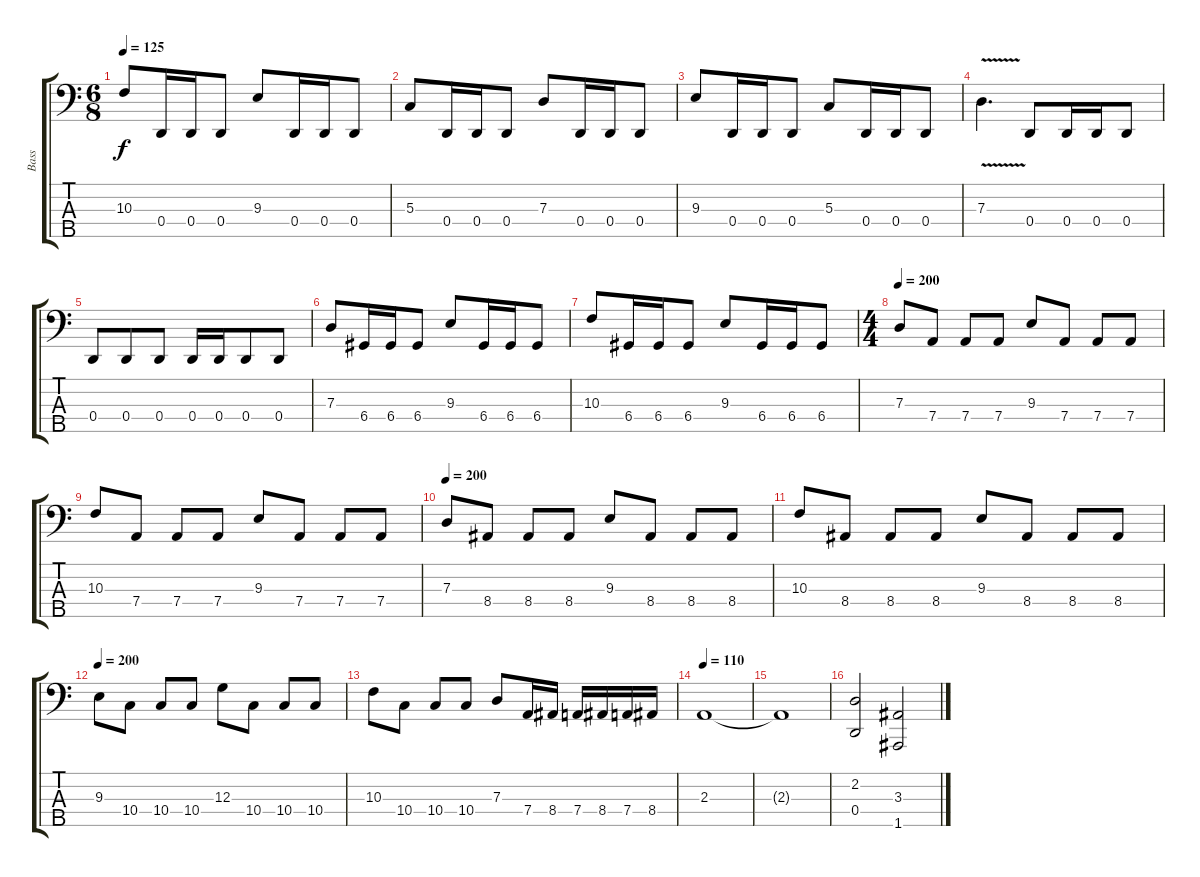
\track ("Bass" "Bass") {instrument electricbasspick}
\staff {score tabs}
\tuning (F2 C2 G1 D1 A0) {hide}
\ts (6 8)
\tempo 125
\clef f4
\ks c
10.3.8{dy f} 0.4.16 0.4.16 0.4.8 9.3.8 0.4.16 0.4.16 0.4.8 |
5.3.8 0.4.16 0.4.16 0.4.8 7.3.8 0.4.16 0.4.16 0.4.8 |
9.3.8 0.4.16 0.4.16 0.4.8 5.3.8 0.4.16 0.4.16 0.4.8 |
7.3{v}.4{d} 0.4.8 0.4.16 0.4.16 0.4.8 |
0.4.8 0.4.8 0.4.8 0.4.16 0.4.16 0.4.8 0.4.8 |
7.3.8 6.4.16 6.4.16 6.4.8 9.3.8 6.4.16 6.4.16 6.4.8 |
10.3.8 6.4.16 6.4.16 6.4.8 9.3.8 6.4.16 6.4.16 6.4.8 |
\ts (4 4)
\tempo 200
7.3.8 7.4.8 7.4.8 7.4.8 9.3.8 7.4.8 7.4.8 7.4.8 |
10.3.8 7.4.8 7.4.8 7.4.8 9.3.8 7.4.8 7.4.8 7.4.8 |
\tempo 200
7.3.8 8.4.8 8.4.8 8.4.8 9.3.8 8.4.8 8.4.8 8.4.8 |
10.3.8 8.4.8 8.4.8 8.4.8 9.3.8 8.4.8 8.4.8 8.4.8 |
\tempo 200
9.3.8 10.4.8 10.4.8 10.4.8 12.3.8 10.4.8 10.4.8 10.4.8 |
10.3.8 10.4.8 10.4.8 10.4.8 7.3.8 7.4.16 8.4.16 7.4.16 8.4.16 7.4.16 8.4.16 |
\tempo 95
\tempo 110
2.3.1 |
2.3{t}.1 |
(2.2 0.4).2 (3.3 1.5).2
